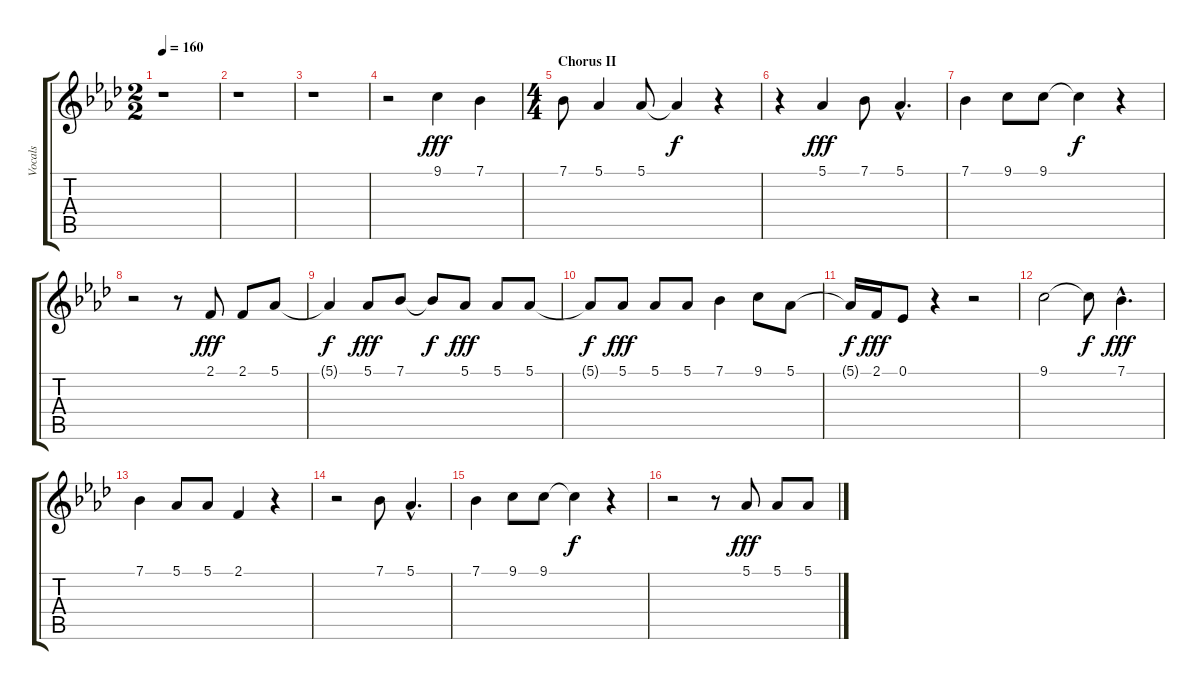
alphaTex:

\track ("Vocals" "Vocals") {instrument lead6voice}
\staff {score tabs}
\tuning (Eb4 Bb3 Gb3 Db3 Ab2 Db2) {hide}
\ts (2 2)
\tempo 160
\clef g2
\ks ab
r.1{dy f} |
r.1 |
r.1 |
r.2 9.1.4{dy fff} 7.1.4 |
\ts (4 4)
\section ("" "Chorus II")
7.1.8 5.1.4 5.1.8 5.1{t}.4{dy f} r.4 |
r.4 5.1.4{dy fff} 7.1.8 5.1{hac}.4{d} |
7.1.4 9.1.8 9.1.8 9.1{t}.4{dy f} r.4 |
r.2 r.8 2.1.8{dy fff} 2.1.8 5.1.8 |
5.1{t}.4{dy f} 5.1.8{dy fff} 7.1.8 7.1{t}.8{dy f} 5.1.8{dy fff} 5.1.8 5.1.8 |
5.1{t}.8{dy f} 5.1.8{dy fff} 5.1.8 5.1.8 7.1.4 9.1.8 5.1.8 |
5.1{t}.16{dy f} 2.1.16{dy fff} 0.1.8 r.4 r.2 |
9.1.2 9.1{t}.8{dy f} 7.1{hac}.4{d dy fff} |
7.1.4 5.1.8 5.1.8 2.1.4 r.4 |
r.2 7.1.8 5.1{hac}.4{d} |
7.1.4 9.1.8 9.1.8 9.1{t}.4{dy f} r.4 |
r.2 r.8 5.1.8{dy fff} 5.1.8 5.1.8
